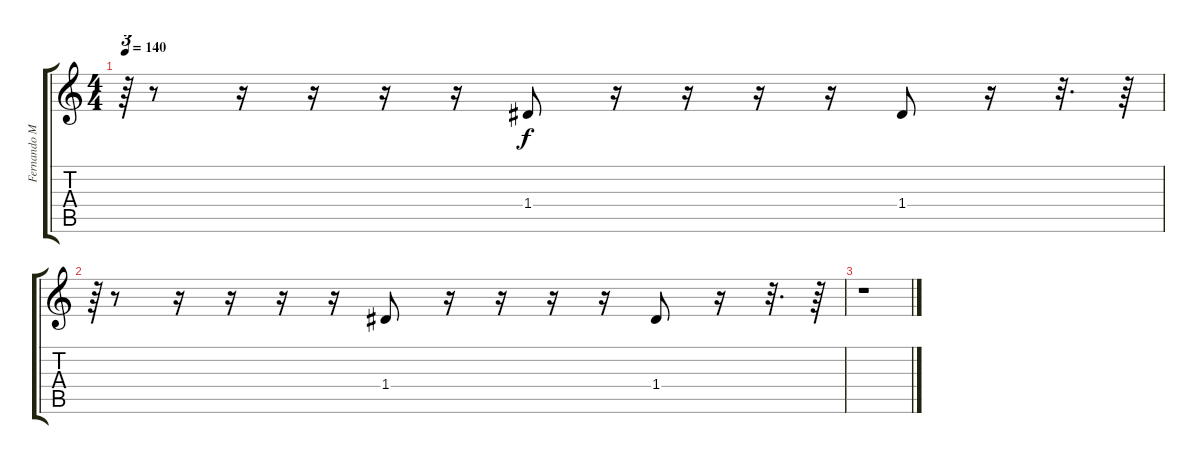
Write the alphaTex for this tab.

\track ("Fernando Mon" "Fernando M") {instrument overdrivenguitar}
\staff {score tabs}
\tuning (E4 B3 G3 D3 A2 E2) {hide}
\ts (4 4)
\tempo 140
\clef g2
\ks c
r.64{tu (3 2) dy f} r.8 r.16 r.16 r.16 r.16 1.4.8 r.16 r.16 r.16 r.16 1.4.8 r.16 r.32{d} r.64 |
r.64{tu (3 2)} r.8 r.16 r.16 r.16 r.16 1.4.8 r.16 r.16 r.16 r.16 1.4.8 r.16 r.32{d} r.64 |
r.1
